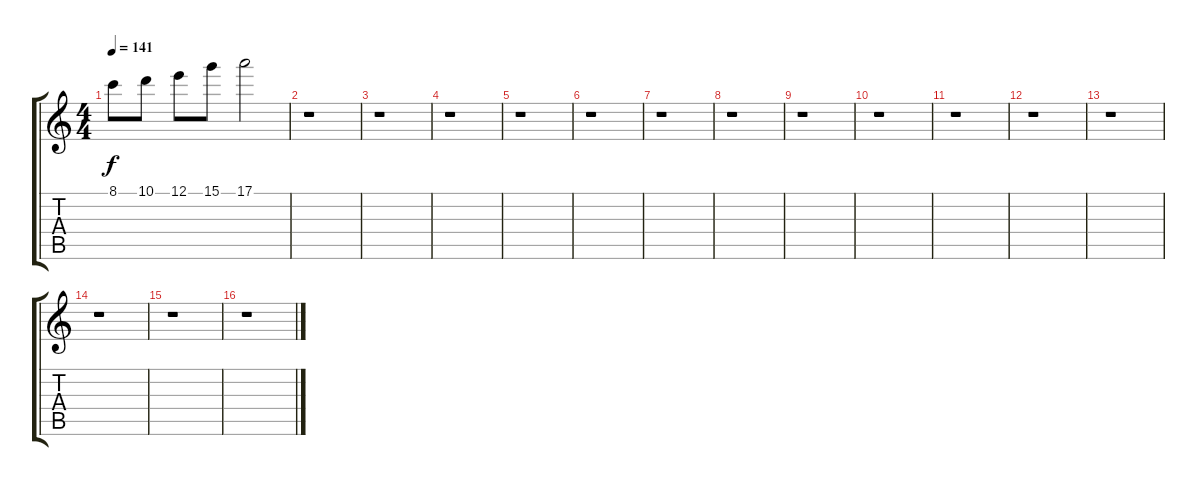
\track "" {instrument overdrivenguitar}
\staff {score tabs}
\tuning (E4 B3 G3 D3 A2 E2) {hide}
\ts (4 4)
\tempo 141
\clef g2
\ks c
8.1.8{dy f} 10.1.8 12.1.8 15.1.8 17.1.2 |
r.1 |
r.1 |
r.1 |
r.1 |
r.1 |
r.1 |
r.1 |
r.1 |
r.1 |
r.1 |
r.1 |
r.1 |
r.1 |
r.1 |
r.1
